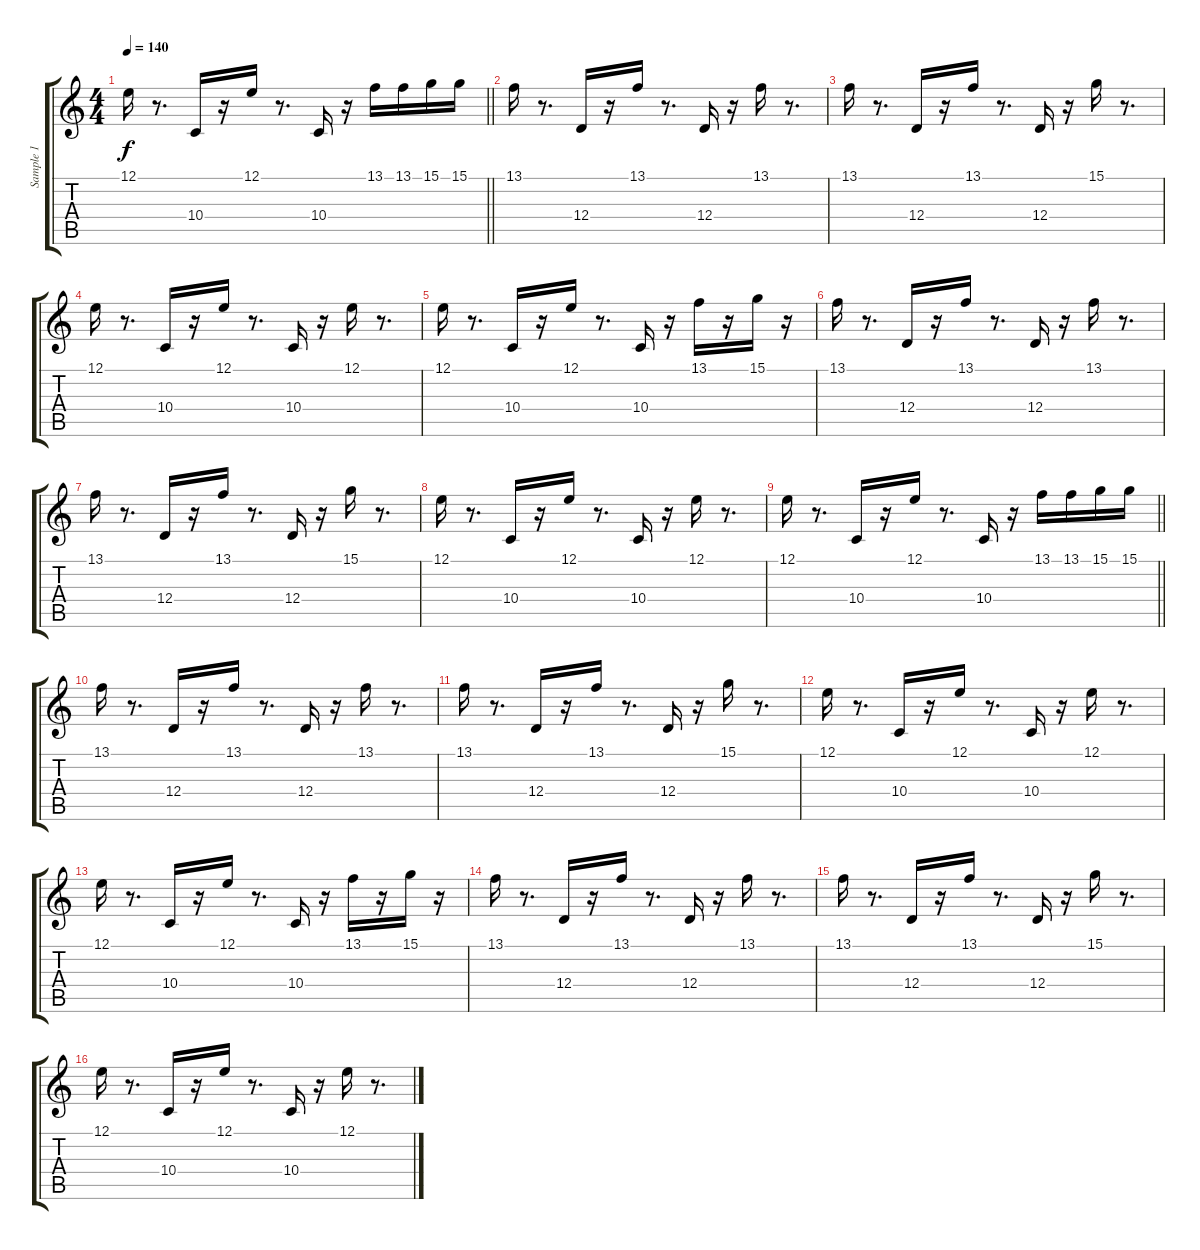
\track ("Sample 1" "Sample 1") {instrument lead2sawtooth}
\staff {score tabs}
\tuning (E4 B3 G3 D3 A2 E2) {hide}
\ts (4 4)
\tempo 140
\clef g2
\barLineRight lightlight
\ks c
12.1.16{dy f} r.8{d} 10.4.16 r.16 12.1.16 r.8{d} 10.4.16 r.16 13.1.16 13.1.16 15.1.16 15.1.16 |
\section ("" " ")
13.1.16{volume 13 balance 8} r.8{d} 12.4.16 r.16 13.1.16 r.8{d} 12.4.16 r.16 13.1.16 r.8{d} |
13.1.16 r.8{d} 12.4.16 r.16 13.1.16 r.8{d} 12.4.16 r.16 15.1.16 r.8{d} |
12.1.16 r.8{d} 10.4.16 r.16 12.1.16 r.8{d} 10.4.16 r.16 12.1.16 r.8{d} |
12.1.16 r.8{d} 10.4.16 r.16 12.1.16 r.8{d} 10.4.16 r.16 13.1.16 r.16 15.1.16 r.16 |
13.1.16 r.8{d} 12.4.16 r.16 13.1.16 r.8{d} 12.4.16 r.16 13.1.16 r.8{d} |
13.1.16 r.8{d} 12.4.16 r.16 13.1.16 r.8{d} 12.4.16 r.16 15.1.16 r.8{d} |
12.1.16 r.8{d} 10.4.16 r.16 12.1.16 r.8{d} 10.4.16 r.16 12.1.16 r.8{d} |
\barLineRight lightlight
12.1.16 r.8{d} 10.4.16 r.16 12.1.16 r.8{d} 10.4.16 r.16 13.1.16 13.1.16 15.1.16 15.1.16 |
\section ("" " ")
13.1.16{volume 13 balance 8} r.8{d} 12.4.16 r.16 13.1.16 r.8{d} 12.4.16 r.16 13.1.16 r.8{d} |
13.1.16 r.8{d} 12.4.16 r.16 13.1.16 r.8{d} 12.4.16 r.16 15.1.16 r.8{d} |
12.1.16 r.8{d} 10.4.16 r.16 12.1.16 r.8{d} 10.4.16 r.16 12.1.16 r.8{d} |
12.1.16 r.8{d} 10.4.16 r.16 12.1.16 r.8{d} 10.4.16 r.16 13.1.16 r.16 15.1.16 r.16 |
13.1.16 r.8{d} 12.4.16 r.16 13.1.16 r.8{d} 12.4.16 r.16 13.1.16 r.8{d} |
13.1.16 r.8{d} 12.4.16 r.16 13.1.16 r.8{d} 12.4.16 r.16 15.1.16 r.8{d} |
12.1.16 r.8{d} 10.4.16 r.16 12.1.16 r.8{d} 10.4.16 r.16 12.1.16 r.8{d}
